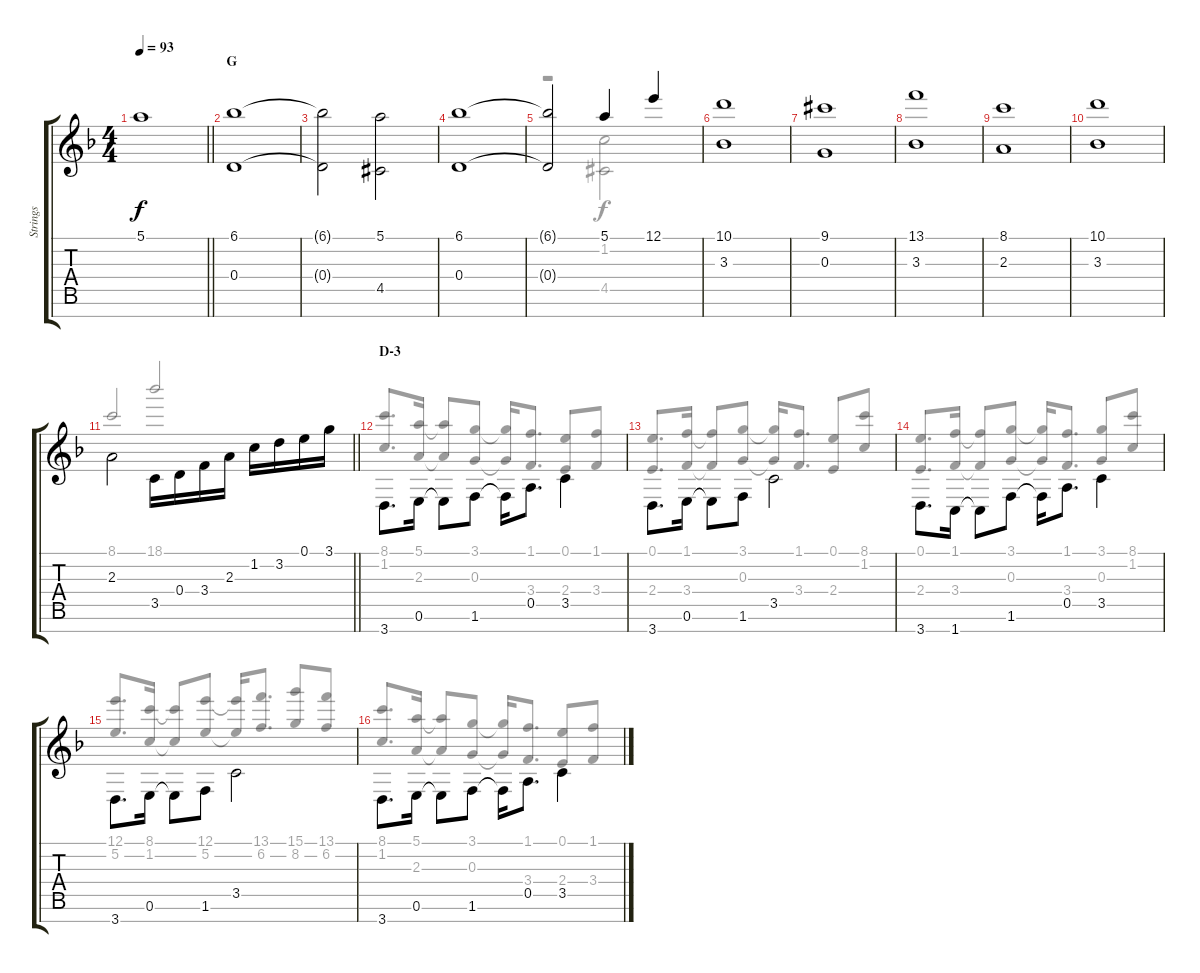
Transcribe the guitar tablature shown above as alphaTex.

\track ("Strings" "Strings") {instrument stringensemble1}
\staff {score tabs}
\tuning (E5 B4 G4 D4 A3 E3 B2) {hide}
\voice
\ts (4 4)
\tempo 93
\clef g2
\barLineRight lightlight
\ks f
5.1.1{dy f} |
\section ("" "G")
(6.1 0.4).1 |
(6.1{t} 0.4{t}).2 (5.1 4.5{acc #}).2 |
(6.1 0.4).1 |
(6.1{t} 0.4{t}).2 5.1.4 12.1.4 |
(10.1 3.3).1 |
(9.1{acc #} 0.3).1 |
(13.1 3.3).1 |
(8.1 2.3).1 |
(10.1 3.3).1 |
\barLineRight lightlight
2.3.2{beam Down} 3.5.16{beam Down} 0.4.16{beam Down} 3.4.16{beam Down} 2.3.16{beam Down} 1.2.16{beam Down} 3.2.16{beam Down} 0.1.16{beam Down} 3.1.16{beam Down} |
\section ("" "D-3")
3.7.8{d beam Down} 0.6.16{beam Down} 0.6{t}.8{beam Down} 1.6.8{beam Down} 1.6{t}.16{beam Down} 0.5.8{d beam Down} 3.5.4{beam Down} |
3.7.8{d beam Down} 0.6.16{beam Down} 0.6{t}.8{beam Down} 1.6.8{beam Down} 3.5.2{beam Down} |
3.7.8{d beam Down} 1.7.16{beam Down} 1.7{t}.8{beam Down} 1.6.8{beam Down} 1.6{t}.16{beam Down} 0.5.8{d beam Down} 3.5.4{beam Down} |
3.7.8{d beam Down} 0.6.16{beam Down} 0.6{t}.8{beam Down} 1.6.8{beam Down} 3.5.2{beam Down} |
3.7.8{d beam Down} 0.6.16{beam Down} 0.6{t}.8{beam Down} 1.6.8{beam Down} 1.6{t}.16{beam Down} 0.5.8{d beam Down} 3.5.4{beam Down}
\voice
\clef g2
\ottava regular
\simile none
\barLineRight lightlight
\ks f
|
|
|
|
r.2 (1.2 4.5{acc #}).2 |
|
|
|
|
|
\barLineRight lightlight
8.1.2{beam Up} 18.1.2{beam Up} |
(8.1 1.2).8{d beam Up} (5.1 2.3).16{beam Up} (5.1{t} 2.3{t}).8{beam Up} (3.1 0.3).8{beam Up} (3.1{t} 0.3{t}).16{beam Up} (1.1 3.4).8{d beam Up} (0.1 2.4).8{beam Up} (1.1 3.4).8{beam Up} |
(0.1 2.4).8{d beam Up} (1.1 3.4).16{beam Up} (1.1{t} 3.4{t}).8{beam Up} (3.1 0.3).8{beam Up} (3.1{t} 0.3{t}).16{beam Up} (1.1 3.4).8{d beam Up} (0.1 2.4).8{beam Up} (8.1 1.2).8{beam Up} |
(0.1 2.4).8{d beam Up} (1.1 3.4).16{beam Up} (1.1{t} 3.4{t}).8{beam Up} (3.1 0.3).8{beam Up} (3.1{t} 0.3{t}).16{beam Up} (1.1 3.4).8{d beam Up} (3.1 0.3).8{beam Up} (8.1 1.2).8{beam Up} |
(12.1 5.2).8{d beam Up} (8.1 1.2).16{beam Up} (8.1{t} 1.2{t}).8{beam Up} (12.1 5.2).8{beam Up} (12.1{t} 5.2{t}).16{beam Up} (13.1 6.2).8{d beam Up} (15.1 8.2).8{beam Up} (13.1 6.2).8{beam Up} |
(8.1 1.2).8{d beam Up} (5.1 2.3).16{beam Up} (5.1{t} 2.3{t}).8{beam Up} (3.1 0.3).8{beam Up} (3.1{t} 0.3{t}).16{beam Up} (1.1 3.4).8{d beam Up} (0.1 2.4).8{beam Up} (1.1 3.4).8{beam Up}
